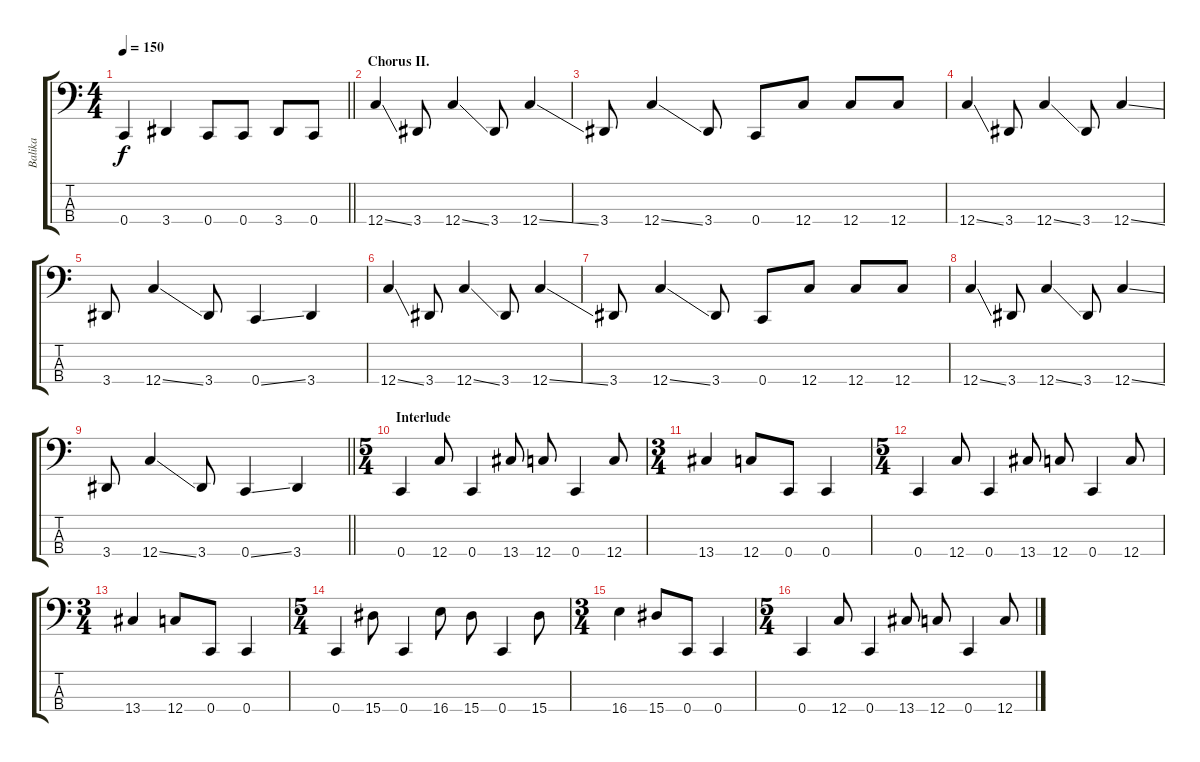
\track ("Balika" "Balika") {instrument electricbassfinger}
\staff {score tabs}
\tuning (Eb2 Bb1 F1 C1) {hide}
\ts (4 4)
\tempo 150
\clef f4
\barLineRight lightlight
\ks c
0.4.4{dy f} 3.4.4 0.4.8 0.4.8 3.4.8 0.4.8 |
\section ("" "Chorus II.")
12.4{ss}.4 3.4.8 12.4{ss}.4 3.4.8 12.4{ss}.4 |
3.4.8 12.4{ss}.4 3.4.8 0.4.8 12.4.8 12.4.8 12.4.8 |
12.4{ss}.4 3.4.8 12.4{ss}.4 3.4.8 12.4{ss}.4 |
3.4.8 12.4{ss}.4 3.4.8 0.4{ss}.4 3.4.4 |
12.4{ss}.4 3.4.8 12.4{ss}.4 3.4.8 12.4{ss}.4 |
3.4.8 12.4{ss}.4 3.4.8 0.4.8 12.4.8 12.4.8 12.4.8 |
12.4{ss}.4 3.4.8 12.4{ss}.4 3.4.8 12.4{ss}.4 |
\barLineRight lightlight
3.4.8 12.4{ss}.4 3.4.8 0.4{ss}.4 3.4.4 |
\ts (5 4)
\section ("" "Interlude")
0.4.4 12.4.8 0.4.4 13.4.8 12.4.8 0.4.4 12.4.8 |
\ts (3 4)
13.4.4 12.4.8 0.4.8 0.4.4 |
\ts (5 4)
0.4.4 12.4.8 0.4.4 13.4.8 12.4.8 0.4.4 12.4.8 |
\ts (3 4)
13.4.4 12.4.8 0.4.8 0.4.4 |
\ts (5 4)
0.4.4 15.4.8 0.4.4 16.4.8 15.4.8 0.4.4 15.4.8 |
\ts (3 4)
16.4.4 15.4.8 0.4.8 0.4.4 |
\ts (5 4)
0.4.4 12.4.8 0.4.4 13.4.8 12.4.8 0.4.4 12.4.8
